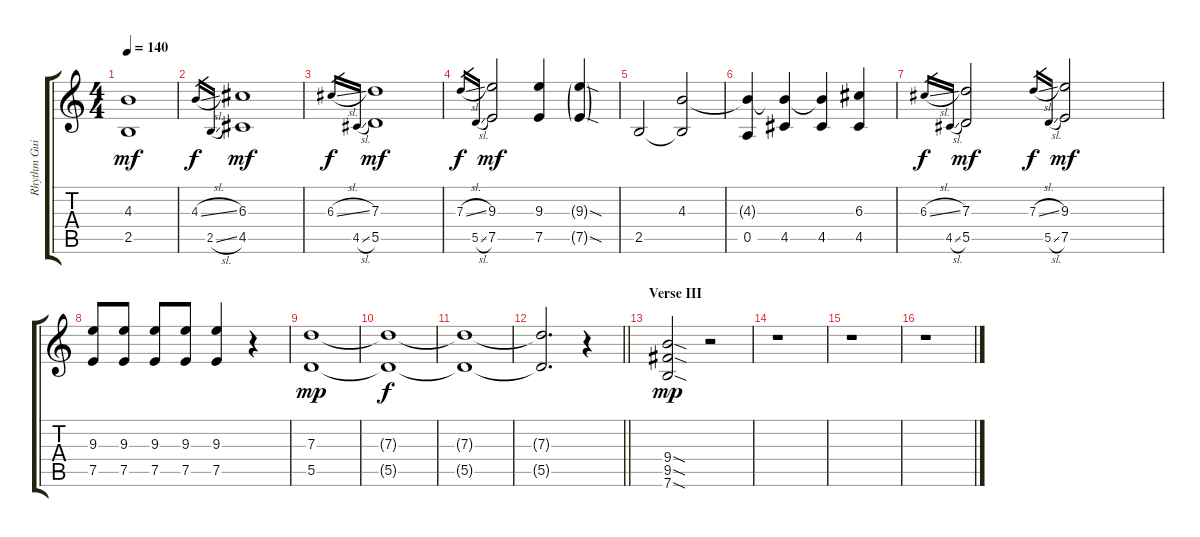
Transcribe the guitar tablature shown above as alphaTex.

\track ("Rhythm Guitar" "Rhythm Gui") {instrument overdrivenguitar}
\staff {score tabs}
\tuning (E4 B3 G3 D3 A2 E2) {hide}
\ts (4 4)
\tempo 140
\clef g2
\ks c
(4.3 2.5).1{dy mf} |
4.3{sl}.16{gr dy f} 2.5{sl}.16{gr} (6.3 4.5).1{dy mf} |
6.3{sl}.16{gr dy f} 4.5{sl}.16{gr} (7.3 5.5).1{dy mf} |
7.3{sl}.16{gr dy f} 5.5{sl}.16{gr} (9.3 7.5).2{dy mf} (9.3 7.5).4 (9.3{sod g} 7.5{sod g}).4 |
2.5.2 (4.3 2.5{t}).2 |
(4.3{t} 0.5).4 (4.3{t} 4.5).4 (4.3{t} 4.5).4 (6.3 4.5).4 |
6.3{sl}.16{gr dy f} 4.5{sl}.16{gr} (7.3 5.5).2{dy mf} 7.3{sl}.16{gr dy f} 5.5{sl}.16{gr} (9.3 7.5).2{dy mf beam Up} |
(9.3 7.5).8{beam Up} (9.3 7.5).8{beam Up} (9.3 7.5).8{beam Up} (9.3 7.5).8{beam Up} (9.3 7.5).4{beam Up} r.4 |
(7.3 5.5).1{dy mp} |
(7.3{t} 5.5{t}).1{dy f} |
(7.3{t} 5.5{t}).1 |
\barLineRight lightlight
(7.3{t} 5.5{t}).2{d} r.4 |
\section ("" "Verse III")
(9.4{sod} 9.5{sod} 7.6{sod}).2{dy mp} r.2 |
r.1 |
r.1 |
r.1
